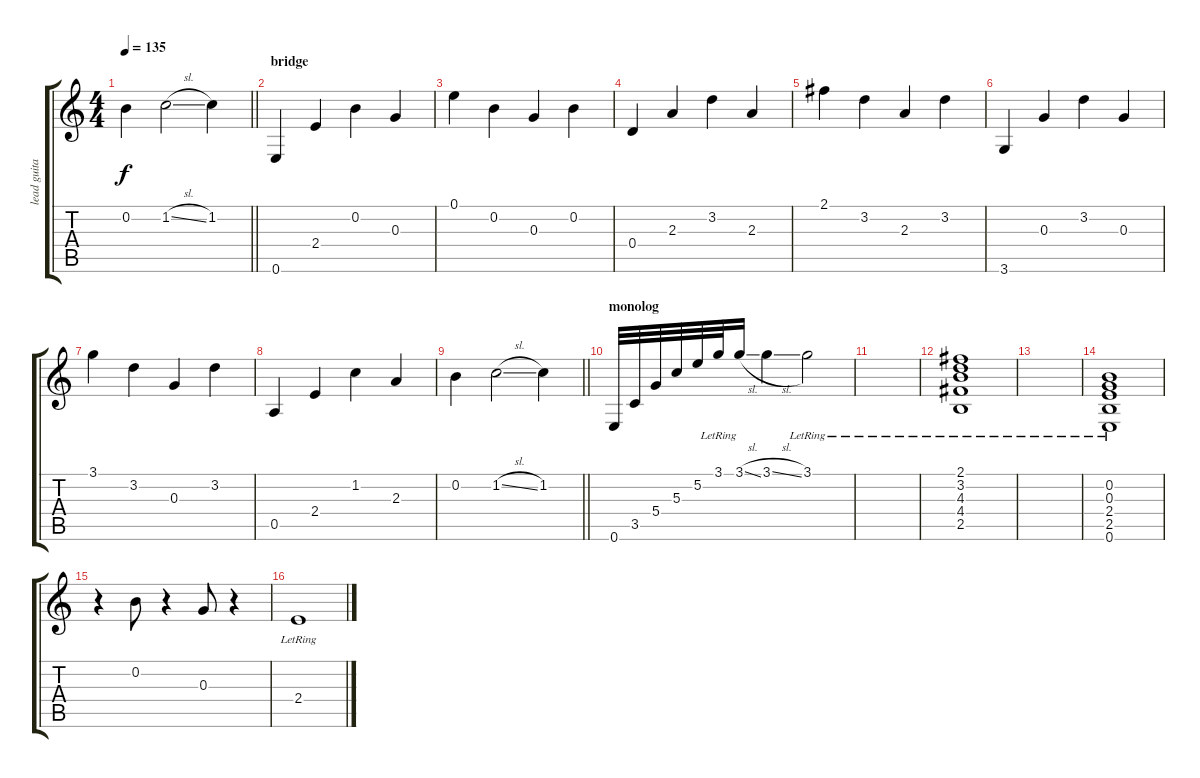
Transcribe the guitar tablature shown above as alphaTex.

\track ("lead guitar (lukman)" "lead guita") {instrument electricguitarclean}
\staff {score tabs}
\tuning (E4 B3 G3 D3 A2 E2) {hide}
\ts (4 4)
\tempo 135
\clef g2
\barLineRight lightlight
\ks c
0.2.4{dy f} 1.2{sl}.2 1.2.4 |
\section ("" "bridge")
0.6.4 2.4.4 0.2.4 0.3.4 |
0.1.4 0.2.4 0.3.4 0.2.4 |
0.4.4 2.3.4 3.2.4 2.3.4 |
2.1.4 3.2.4 2.3.4 3.2.4 |
3.6.4 0.3.4 3.2.4 0.3.4 |
3.1.4 3.2.4 0.3.4 3.2.4 |
0.5.4 2.4.4 1.2.4 2.3.4 |
\barLineRight lightlight
0.2.4 1.2{sl}.2 1.2.4 |
\section ("" "monolog")
0.6.32 3.5.32 5.4.32 5.3.32 5.2.32 3.1{lr}.32 3.1{sl}.16 3.1{sl}.4 3.1{lr}.2 |
|
(2.1{lr} 3.2 4.3 4.4 2.5).1 |
|
(0.2 0.3 2.4 2.5 0.6{lr}).1 |
r.4 0.2.8 r.4 0.3.8 r.4 |
2.4{lr}.1
